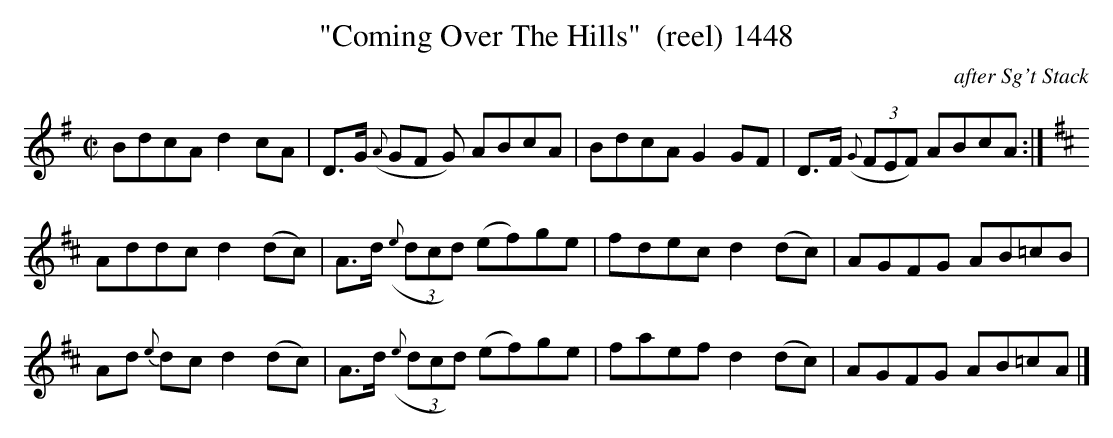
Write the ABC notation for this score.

X:1
T:"Coming Over The Hills"  (reel) 1448
C:after Sg't Stack
BRENNAN July 2003 (HTTP://WWW.SOSYOURMOM.COM)
M:C|
L:1/8
K:G
BdcA d2cA|D3/2G/2 ({A}GF G) ABcA|BdcA G2GF|D3/2F/2 ((3{G}FEF) ABcA:|
K:D
Addc d2(dc)|A3/2d/2 ((3{e}dcd) (ef)ge|fdec d2(dc)|AGFG AB=cB|
Ad {e}dc d2(dc)|A3/2d/2 ((3{e}dcd) (ef)ge|faef d2(dc)|AGFG AB=cA|]
